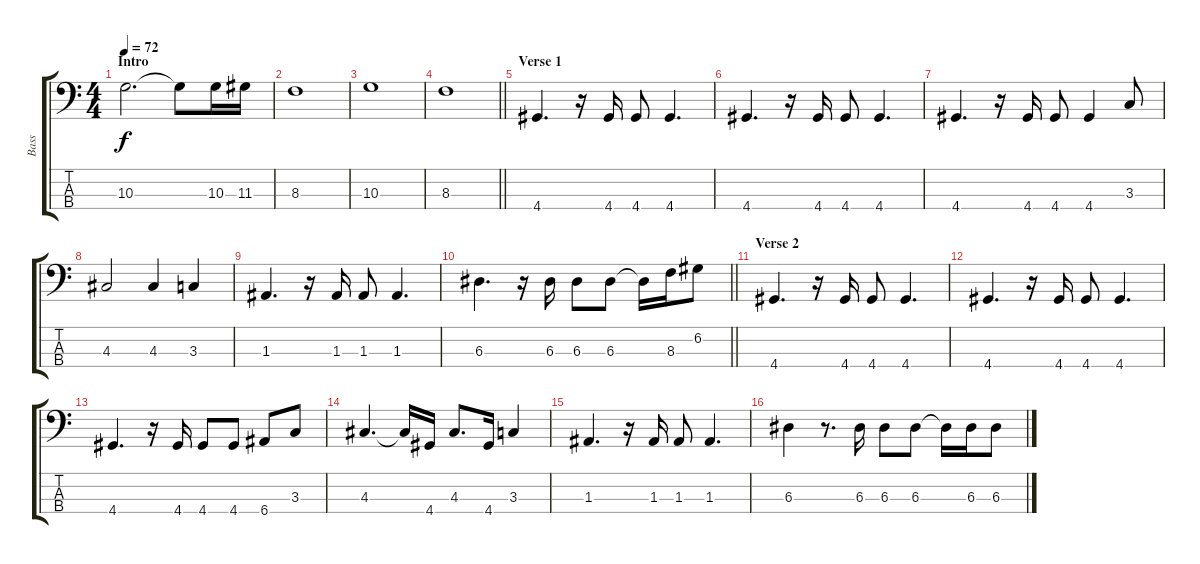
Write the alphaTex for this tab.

\track ("Bass" "Bass") {instrument electricbassfinger}
\staff {score tabs}
\tuning (G2 D2 A1 E1) {hide}
\ts (4 4)
\section ("" "Intro")
\tempo 72
\clef f4
\ks c
10.3.2{d dy f instrument electricbassfinger} 10.3{t}.8 10.3.16 11.3.16 |
8.3.1 |
10.3.1 |
\barLineRight lightlight
8.3.1 |
\section ("" "Verse 1")
4.4.4{d} r.16 4.4.16 4.4.8 4.4.4{d} |
4.4.4{d} r.16 4.4.16 4.4.8 4.4.4{d} |
4.4.4{d} r.16 4.4.16 4.4.8 4.4.4 3.3.8 |
4.3.2 4.3.4 3.3.4 |
1.3.4{d} r.16 1.3.16 1.3.8 1.3.4{d} |
\barLineRight lightlight
6.3.4{d} r.16 6.3.16 6.3.8 6.3.8 6.3{t}.16 8.3.16 6.2.8 |
\section ("" "Verse 2")
4.4.4{d} r.16 4.4.16 4.4.8 4.4.4{d} |
4.4.4{d} r.16 4.4.16 4.4.8 4.4.4{d} |
4.4.4{d} r.16 4.4.16 4.4.8 4.4.8 6.4.8 3.3.8 |
4.3.4{d} 4.3{t}.16 4.4.16 4.3.8{d} 4.4.16 3.3.4 |
1.3.4{d} r.16 1.3.16 1.3.8 1.3.4{d} |
6.3.4 r.8{d} 6.3.16 6.3.8 6.3.8 6.3{t}.16 6.3.16 6.3.8
